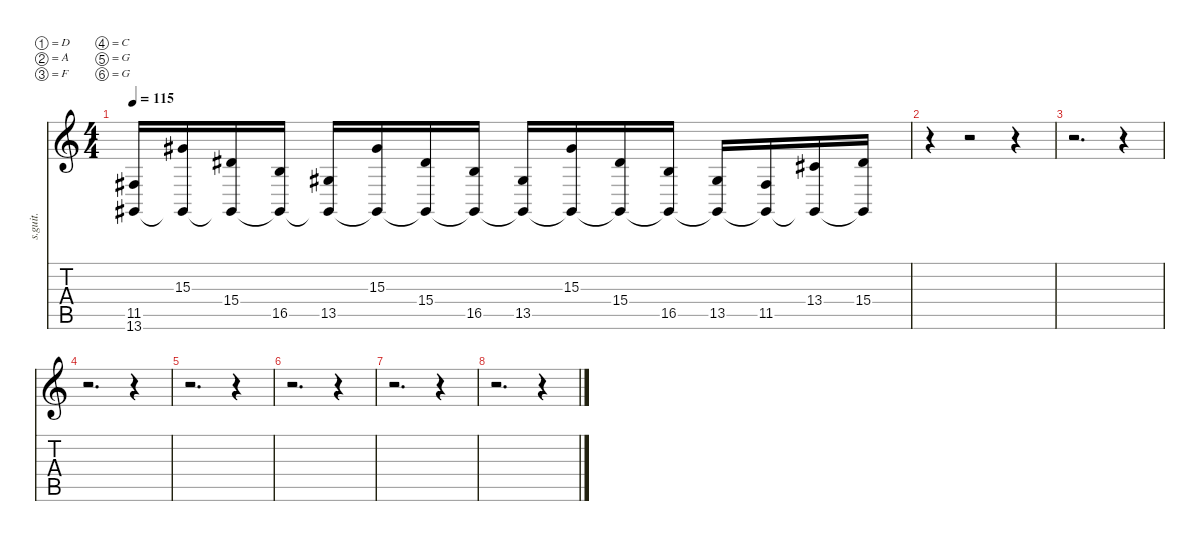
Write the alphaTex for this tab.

\defaultSystemsLayout 4
\hideDynamics
\bracketExtendMode nobrackets
\track ("Bass" "s.guit.") {instrument electricbasspick}
\staff {score tabs}
\tuning (D3 A2 F2 C2 G1 G0)
\ts (4 4)
\beaming (8 2 2 2 2)
\tempo 115
\clef g2
\ks c
(11.5{acc #} 13.6{t acc #}).16{lyrics (0 "") lyrics (1 "") lyrics (2 "") lyrics (3 "") lyrics (4 "") dy f} (15.3{acc #} 13.6{t acc #}).16{lyrics (0 "") lyrics (1 "") lyrics (2 "") lyrics (3 "") lyrics (4 "")} (15.4{acc #} 13.6{t acc #}).16{lyrics (0 "") lyrics (1 "") lyrics (2 "") lyrics (3 "") lyrics (4 "")} (16.5 13.6{t acc #}).16{lyrics (0 "") lyrics (1 "") lyrics (2 "") lyrics (3 "") lyrics (4 "")} (13.5{acc #} 13.6{t acc #}).16{lyrics (0 "") lyrics (1 "") lyrics (2 "") lyrics (3 "") lyrics (4 "")} (15.3{acc #} 13.6{t acc #}).16{lyrics (0 "") lyrics (1 "") lyrics (2 "") lyrics (3 "") lyrics (4 "")} (15.4{acc #} 13.6{t acc #}).16{lyrics (0 "") lyrics (1 "") lyrics (2 "") lyrics (3 "") lyrics (4 "")} (16.5 13.6{t acc #}).16{lyrics (0 "") lyrics (1 "") lyrics (2 "") lyrics (3 "") lyrics (4 "")} (13.5{acc #} 13.6{t acc #}).16{lyrics (0 "") lyrics (1 "") lyrics (2 "") lyrics (3 "") lyrics (4 "")} (15.3{acc #} 13.6{t acc #}).16{lyrics (0 "") lyrics (1 "") lyrics (2 "") lyrics (3 "") lyrics (4 "")} (15.4{acc #} 13.6{t acc #}).16{lyrics (0 "") lyrics (1 "") lyrics (2 "") lyrics (3 "") lyrics (4 "")} (16.5 13.6{t acc #}).16{lyrics (0 "") lyrics (1 "") lyrics (2 "") lyrics (3 "") lyrics (4 "")} (13.5{acc #} 13.6{t acc #}).16{lyrics (0 "") lyrics (1 "") lyrics (2 "") lyrics (3 "") lyrics (4 "")} (11.5{acc #} 13.6{t acc #}).16{lyrics (0 "") lyrics (1 "") lyrics (2 "") lyrics (3 "") lyrics (4 "")} (13.4{acc #} 13.6{t acc #}).16{lyrics (0 "") lyrics (1 "") lyrics (2 "") lyrics (3 "") lyrics (4 "")} (15.4{acc #} 13.6{t acc #}).16{lyrics (0 "") lyrics (1 "") lyrics (2 "") lyrics (3 "") lyrics (4 "")} |
r.4 r.2 r.4 |
r.2{d} r.4 |
r.2{d} r.4 |
r.2{d} r.4 |
r.2{d} r.4 |
r.2{d} r.4 |
r.2{d} r.4
